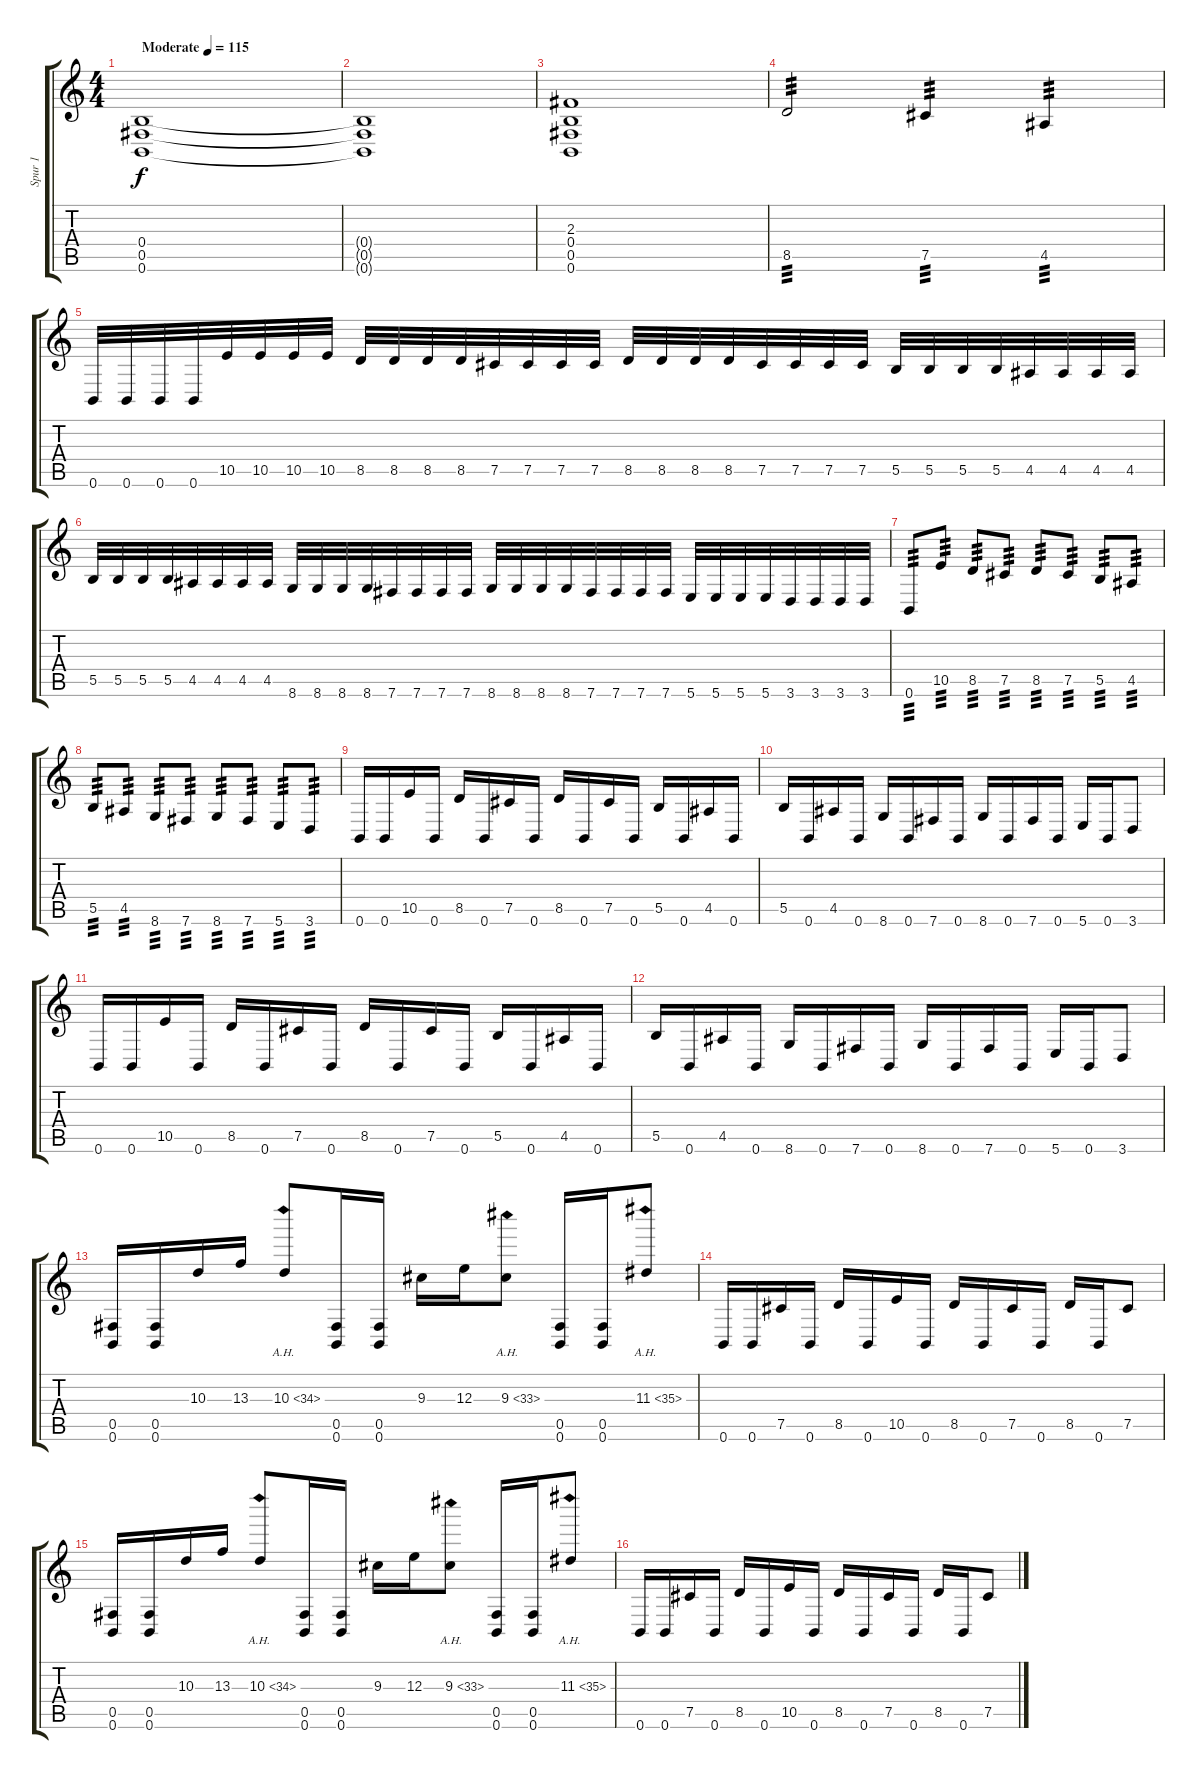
\track ("Spur 1" "Spur 1") {instrument distortionguitar}
\staff {score tabs}
\tuning (Db4 Ab3 E3 B2 Gb2 B1) {hide}
\ts (4 4)
\tempo (115 "Moderate")
\tempo 125
\tempo (115 "Moderate")
\clef g2
\ks c
(0.4 0.5 0.6).1{dy f instrument distortionguitar} |
(0.4{t} 0.5{t} 0.6{t}).1 |
(2.3 0.4 0.5 0.6).1 |
8.5.2{tp 3} 7.5.4{tp 3} 4.5.4{tp 3} |
0.6.32 0.6.32 0.6.32 0.6.32 10.5.32 10.5.32 10.5.32 10.5.32 8.5.32 8.5.32 8.5.32 8.5.32 7.5.32 7.5.32 7.5.32 7.5.32 8.5.32 8.5.32 8.5.32 8.5.32 7.5.32 7.5.32 7.5.32 7.5.32 5.5.32 5.5.32 5.5.32 5.5.32 4.5.32 4.5.32 4.5.32 4.5.32 |
5.5.32 5.5.32 5.5.32 5.5.32 4.5.32 4.5.32 4.5.32 4.5.32 8.6.32 8.6.32 8.6.32 8.6.32 7.6.32 7.6.32 7.6.32 7.6.32 8.6.32 8.6.32 8.6.32 8.6.32 7.6.32 7.6.32 7.6.32 7.6.32 5.6.32 5.6.32 5.6.32 5.6.32 3.6.32 3.6.32 3.6.32 3.6.32 |
0.6.8{tp 3} 10.5.8{tp 3} 8.5.8{tp 3} 7.5.8{tp 3} 8.5.8{tp 3} 7.5.8{tp 3} 5.5.8{tp 3} 4.5.8{tp 3} |
5.5.8{tp 3} 4.5.8{tp 3} 8.6.8{tp 3} 7.6.8{tp 3} 8.6.8{tp 3} 7.6.8{tp 3} 5.6.8{tp 3} 3.6.8{tp 3} |
0.6.16 0.6.16 10.5.16 0.6.16 8.5.16 0.6.16 7.5.16 0.6.16 8.5.16 0.6.16 7.5.16 0.6.16 5.5.16 0.6.16 4.5.16 0.6.16 |
5.5.16 0.6.16 4.5.16 0.6.16 8.6.16 0.6.16 7.6.16 0.6.16 8.6.16 0.6.16 7.6.16 0.6.16 5.6.16 0.6.16 3.6.8 |
0.6.16 0.6.16 10.5.16 0.6.16 8.5.16 0.6.16 7.5.16 0.6.16 8.5.16 0.6.16 7.5.16 0.6.16 5.5.16 0.6.16 4.5.16 0.6.16 |
5.5.16 0.6.16 4.5.16 0.6.16 8.6.16 0.6.16 7.6.16 0.6.16 8.6.16 0.6.16 7.6.16 0.6.16 5.6.16 0.6.16 3.6.8 |
(0.5 0.6).16 (0.5 0.6).16 10.3.16 13.3.16 10.3{ah 24}.8 (0.5 0.6).16 (0.5 0.6).16 9.3.16 12.3.16 9.3{ah 24}.8 (0.5 0.6).16 (0.5 0.6).16 11.3{ah 24}.8 |
0.6.16 0.6.16 7.5.16 0.6.16 8.5.16 0.6.16 10.5.16 0.6.16 8.5.16 0.6.16 7.5.16 0.6.16 8.5.16 0.6.16 7.5.8 |
(0.5 0.6).16 (0.5 0.6).16 10.3.16 13.3.16 10.3{ah 24}.8 (0.5 0.6).16 (0.5 0.6).16 9.3.16 12.3.16 9.3{ah 24}.8 (0.5 0.6).16 (0.5 0.6).16 11.3{ah 24}.8 |
0.6.16 0.6.16 7.5.16 0.6.16 8.5.16 0.6.16 10.5.16 0.6.16 8.5.16 0.6.16 7.5.16 0.6.16 8.5.16 0.6.16 7.5.8
